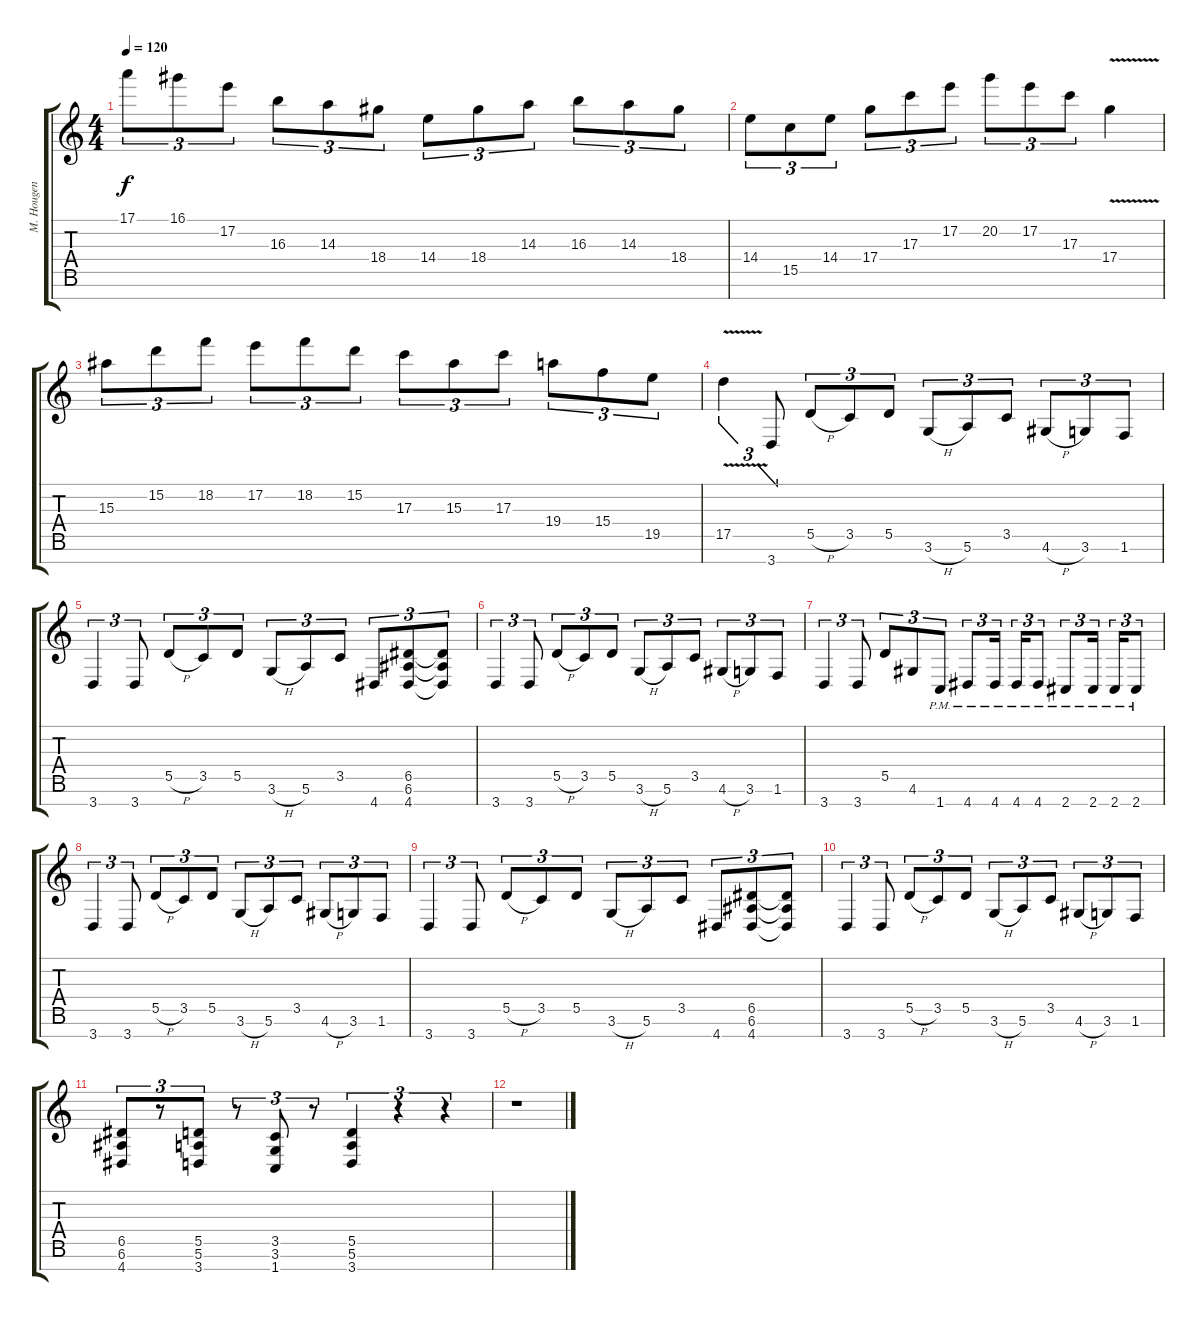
\track ("M. Hougen - Guitar" "M. Hougen ") {instrument distortionguitar}
\staff {score tabs}
\tuning (E4 B3 G3 D3 A2 E2 B1) {hide}
\ts (4 4)
\tempo 120
\clef g2
\ks c
17.1.8{tu (3 2) dy f} 16.1.8{tu (3 2)} 17.2.8{tu (3 2)} 16.3.8{tu (3 2)} 14.3.8{tu (3 2)} 18.4.8{tu (3 2)} 14.4.8{tu (3 2)} 18.4.8{tu (3 2)} 14.3.8{tu (3 2)} 16.3.8{tu (3 2)} 14.3.8{tu (3 2)} 18.4.8{tu (3 2)} |
14.4.8{tu (3 2)} 15.5.8{tu (3 2)} 14.4.8{tu (3 2)} 17.4.8{tu (3 2)} 17.3.8{tu (3 2)} 17.2.8{tu (3 2)} 20.2.8{tu (3 2)} 17.2.8{tu (3 2)} 17.3.8{tu (3 2)} 17.4{v}.4 |
15.3.8{tu (3 2)} 15.2.8{tu (3 2)} 18.2.8{tu (3 2)} 17.2.8{tu (3 2)} 18.2.8{tu (3 2)} 15.2.8{tu (3 2)} 17.3.8{tu (3 2)} 15.3.8{tu (3 2)} 17.3.8{tu (3 2)} 19.4.8{tu (3 2)} 15.4.8{tu (3 2)} 19.5.8{tu (3 2)} |
17.5{v}.4{tu (3 2)} 3.7.8{tu (3 2) volume 13} 5.5{h}.8{tu (3 2)} 3.5.8{tu (3 2)} 5.5.8{tu (3 2)} 3.6{h}.8{tu (3 2)} 5.6.8{tu (3 2)} 3.5.8{tu (3 2)} 4.6{h}.8{tu (3 2)} 3.6.8{tu (3 2)} 1.6.8{tu (3 2)} |
3.7.4{tu (3 2)} 3.7.8{tu (3 2)} 5.5{h}.8{tu (3 2)} 3.5.8{tu (3 2)} 5.5.8{tu (3 2)} 3.6{h}.8{tu (3 2)} 5.6.8{tu (3 2)} 3.5.8{tu (3 2)} 4.7.8{tu (3 2)} (6.5 6.6 4.7).8{tu (3 2)} (6.5{t} 6.6{t} 4.7{t}).8{tu (3 2)} |
3.7.4{tu (3 2)} 3.7.8{tu (3 2)} 5.5{h}.8{tu (3 2)} 3.5.8{tu (3 2)} 5.5.8{tu (3 2)} 3.6{h}.8{tu (3 2)} 5.6.8{tu (3 2)} 3.5.8{tu (3 2)} 4.6{h}.8{tu (3 2)} 3.6.8{tu (3 2)} 1.6.8{tu (3 2)} |
3.7.4{tu (3 2)} 3.7.8{tu (3 2)} 5.5.8{tu (3 2)} 4.6.8{tu (3 2)} 1.7{pm}.8{tu (3 2)} 4.7{pm}.8{tu (3 2)} 4.7{pm}.16{tu (3 2)} 4.7{pm}.16{tu (3 2)} 4.7{pm}.8{tu (3 2)} 2.7{pm}.8{tu (3 2)} 2.7{pm}.16{tu (3 2)} 2.7{pm}.16{tu (3 2)} 2.7{pm}.8{tu (3 2)} |
3.7.4{tu (3 2)} 3.7.8{tu (3 2)} 5.5{h}.8{tu (3 2)} 3.5.8{tu (3 2)} 5.5.8{tu (3 2)} 3.6{h}.8{tu (3 2)} 5.6.8{tu (3 2)} 3.5.8{tu (3 2)} 4.6{h}.8{tu (3 2)} 3.6.8{tu (3 2)} 1.6.8{tu (3 2)} |
3.7.4{tu (3 2)} 3.7.8{tu (3 2)} 5.5{h}.8{tu (3 2)} 3.5.8{tu (3 2)} 5.5.8{tu (3 2)} 3.6{h}.8{tu (3 2)} 5.6.8{tu (3 2)} 3.5.8{tu (3 2)} 4.7.8{tu (3 2)} (6.5 6.6 4.7).8{tu (3 2)} (6.5{t} 6.6{t} 4.7{t}).8{tu (3 2)} |
3.7.4{tu (3 2)} 3.7.8{tu (3 2)} 5.5{h}.8{tu (3 2)} 3.5.8{tu (3 2)} 5.5.8{tu (3 2)} 3.6{h}.8{tu (3 2)} 5.6.8{tu (3 2)} 3.5.8{tu (3 2)} 4.6{h}.8{tu (3 2)} 3.6.8{tu (3 2)} 1.6.8{tu (3 2)} |
(6.5 6.6 4.7).8{tu (3 2)} r.8{tu (3 2)} (5.5 5.6 3.7).8{tu (3 2)} r.8{tu (3 2)} (3.5 3.6 1.7).8{tu (3 2)} r.8{tu (3 2)} (5.5 5.6 3.7).4{tu (3 2)} r.4{tu (3 2)} r.4{tu (3 2)} |
r.1
